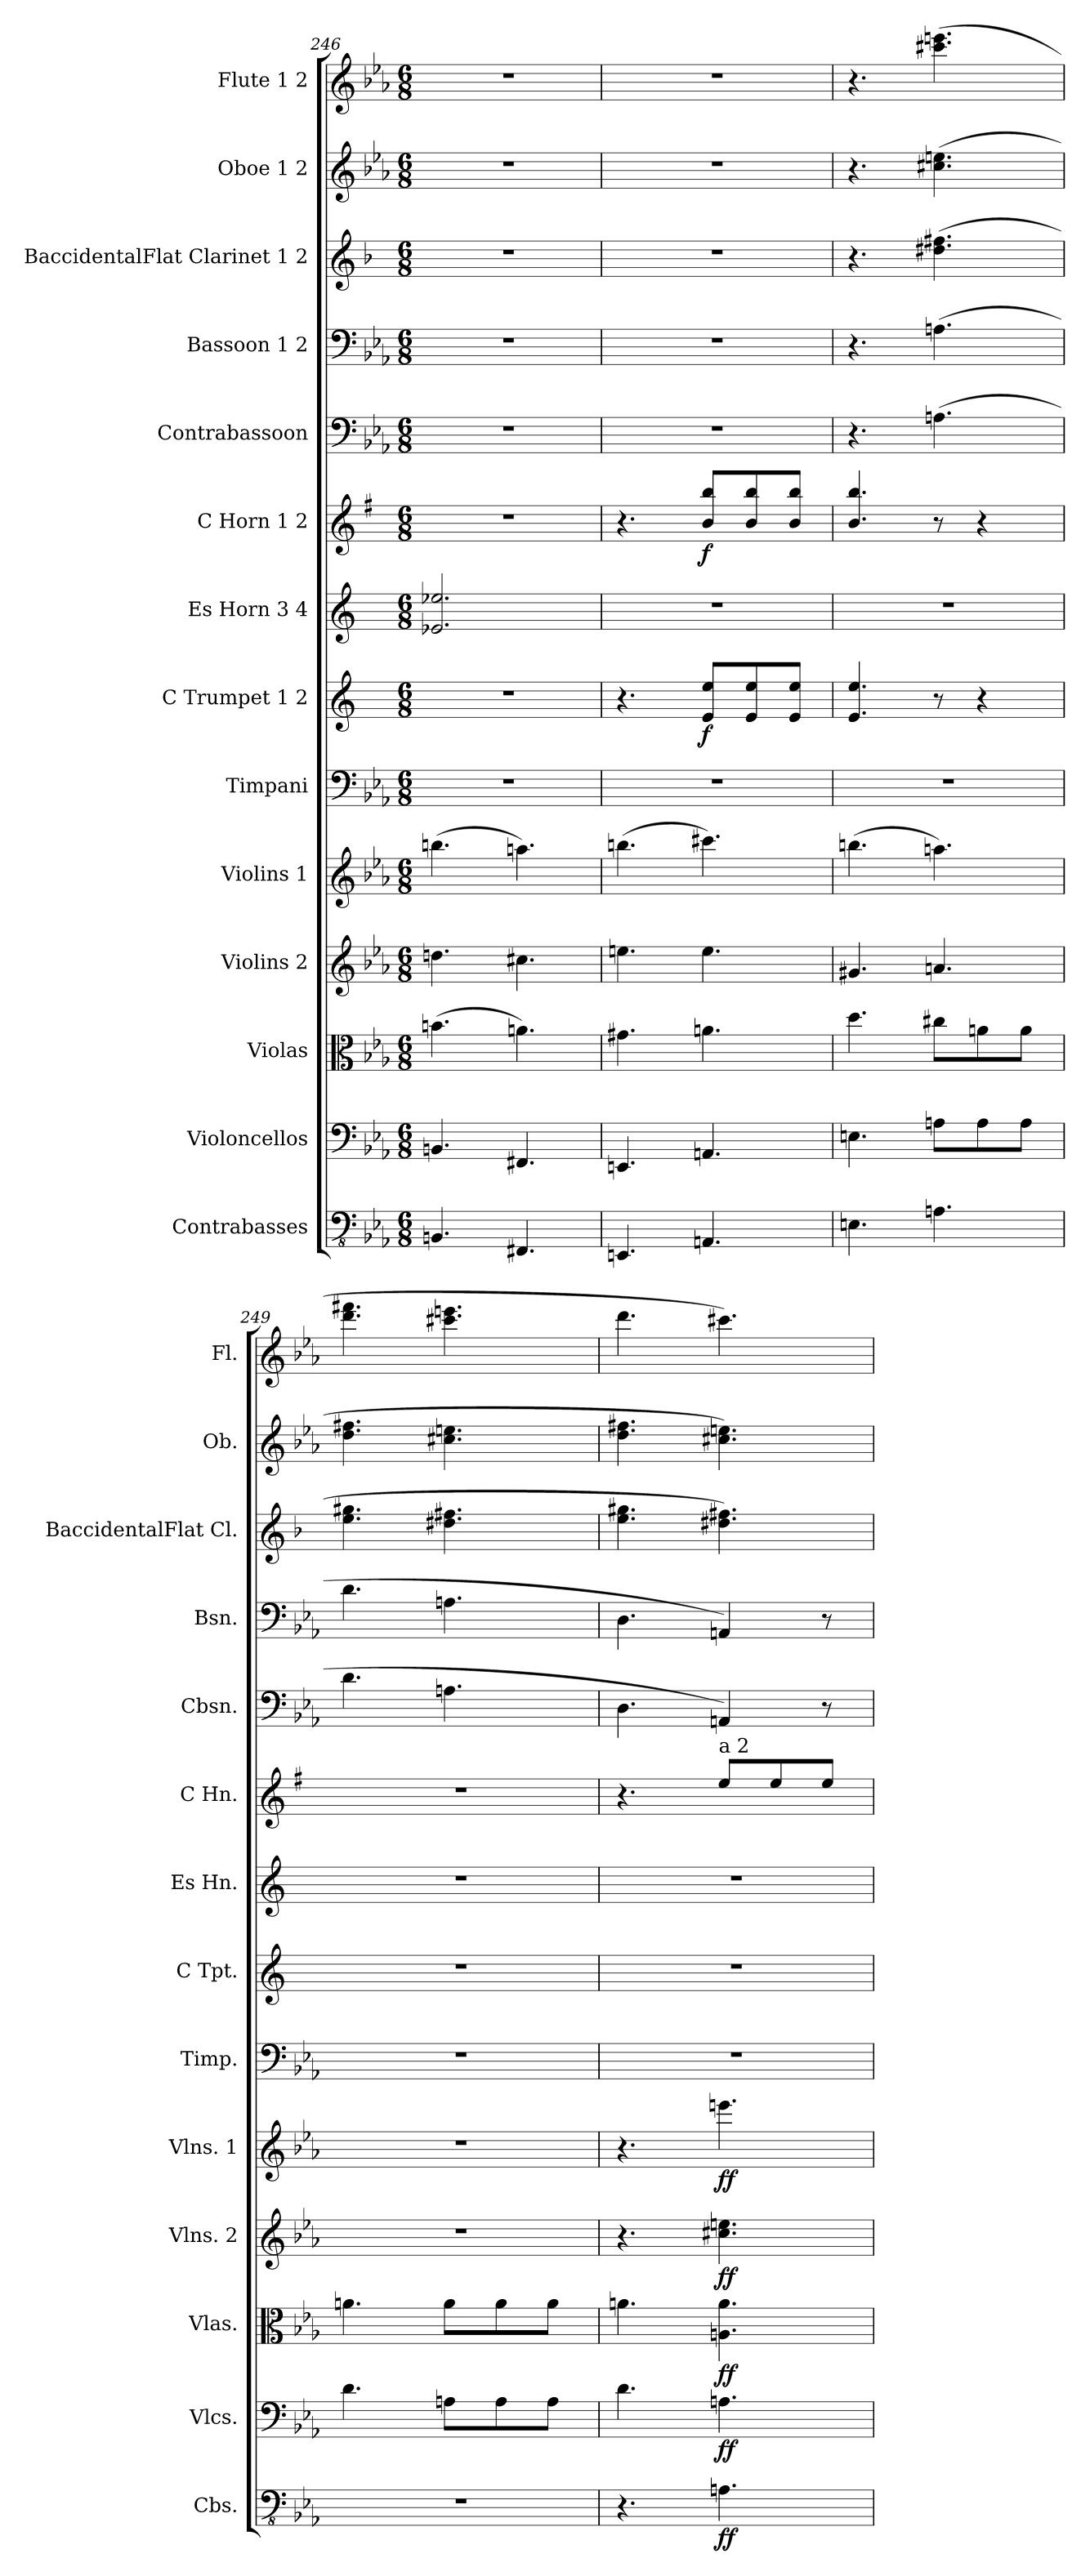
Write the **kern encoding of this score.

**kern	**dynam	**kern	**dynam	**kern	**dynam	**kern	**dynam	**kern	**dynam	**kern	**kern	**dynam	**kern	**kern	**dynam	**kern	**kern	**kern	**kern	**kern
*part14	*part14	*part13	*part13	*part12	*part12	*part11	*part11	*part10	*part10	*part9	*part8	*part8	*part7	*part6	*part6	*part5	*part4	*part3	*part2	*part1
*staff14	*staff14	*staff13	*staff13	*staff12	*staff12	*staff11	*staff11	*staff10	*staff10	*staff9	*staff8	*staff8	*staff7	*staff6	*staff6	*staff5	*staff4	*staff3	*staff2	*staff1
*I"Contrabasses	*	*I"Violoncellos	*	*I"Violas	*	*I"Violins 2	*	*I"Violins 1	*	*I"Timpani	*I"C Trumpet 1 2	*	*I"Es Horn 3 4	*I"C Horn 1 2	*	*I"Contrabassoon	*I"Bassoon 1 2	*I"BaccidentalFlat Clarinet 1 2	*I"Oboe 1 2	*I"Flute  1 2
*I'Cbs.	*	*I'Vlcs.	*	*I'Vlas.	*	*I'Vlns. 2	*	*I'Vlns. 1	*	*I'Timp.	*I'C Tpt.	*	*I'Es Hn.	*I'C Hn.	*	*I'Cbsn.	*I'Bsn.	*I'BaccidentalFlat Cl.	*I'Ob.	*I'Fl.
*clefFv4	*	*clefF4	*	*clefC3	*	*clefG2	*	*clefG2	*	*clefF4	*clefG2	*	*clefG2	*clefG2	*	*clefF4	*clefF4	*clefG2	*clefG2	*clefG2
*	*	*	*	*	*	*	*	*	*	*	*	*	*ITrd5c9	*ITrd4c7	*	*ITrd7c12	*	*ITrd1c2	*	*
*k[b-e-a-]	*	*k[b-e-a-]	*	*k[b-e-a-]	*	*k[b-e-a-]	*	*k[b-e-a-]	*	*k[b-e-a-]	*k[]	*	*k[b-e-a-]	*k[]	*	*k[b-e-a-]	*k[b-e-a-]	*k[b-e-a-]	*k[b-e-a-]	*k[b-e-a-]
*M6/8	*	*M6/8	*	*M6/8	*	*M6/8	*	*M6/8	*	*M6/8	*M6/8	*	*M6/8	*M6/8	*	*M6/8	*M6/8	*M6/8	*M6/8	*M6/8
=246	=246	=246	=246	=246	=246	=246	=246	=246	=246	=246	=246	=246	=246	=246	=246	=246	=246	=246	=246	=246
4.BBBn/	.	4.BBn/	.	(>4.bn\	.	4.ddn\	.	(>4.bbn\	.	2.r	2.r	.	2.G-X/ 2.g-X/	2.r	.	2.r	2.r	2.r	2.r	2.r
4.FFF#X/	.	4.FF#X/	.	4.an\)	.	4.cc#X\	.	4.aan\)	.	.	.	.	.	.	.	.	.	.	.	.
=247	=247	=247	=247	=247	=247	=247	=247	=247	=247	=247	=247	=247	=247	=247	=247	=247	=247	=247	=247	=247
4.EEEn/	.	4.EEn/	.	4.g#X\	.	4.een\	.	(>4.bbn\	.	2.r	4.r	.	2.r	4.r	.	2.r	2.r	2.r	2.r	2.r
!	!	!	!	!	!	!	!	!	!	!	!	!LO:DY:b	!	!	!LO:DY:b	!	!	!	!	!
4.AAAn/	.	4.AAn/	.	4.an\	.	4.ee\	.	4.ccc#X\)	.	.	8e/ 8ee/L	f	.	8e/ 8ee/L	f	.	.	.	.	.
.	.	.	.	.	.	.	.	.	.	.	8e/ 8ee/	.	.	8e/ 8ee/	.	.	.	.	.	.
.	.	.	.	.	.	.	.	.	.	.	8e/ 8ee/J	.	.	8e/ 8ee/J	.	.	.	.	.	.
=248	=248	=248	=248	=248	=248	=248	=248	=248	=248	=248	=248	=248	=248	=248	=248	=248	=248	=248	=248	=248
4.EEn\	.	4.En\	.	4.dd\	.	4.g#X/	.	(>4.bbn\	.	2.r	4.e/ 4.ee/	.	2.r	4.e/ 4.ee/	.	4.r	4.r	4.r	4.r	4.r
4.AAn\	.	8An\L	.	8cc#X\L	.	4.an/	.	4.aan\)	.	.	8r	.	.	8r	.	(>4.AAn\	(>4.An\	(>4.cc#X\ 4.een\	(>4.cc#X\ 4.een\	(>4.ccc#X\ 4.eeen\
.	.	8A\	.	8an\	.	.	.	.	.	.	4r	.	.	4r	.	.	.	.	.	.
.	.	8A\J	.	8a\J	.	.	.	.	.	.	.	.	.	.	.	.	.	.	.	.
=249	=249	=249	=249	=249	=249	=249	=249	=249	=249	=249	=249	=249	=249	=249	=249	=249	=249	=249	=249	=249
2.r	.	4.d\	.	4.an\	.	2.r	.	2.r	.	2.r	2.r	.	2.r	2.r	.	4.D\	4.d\	4.dd\ 4.ff#X\	4.dd\ 4.ff#X\	4.ddd\ 4.fff#X\
.	.	8An\L	.	8a\L	.	.	.	.	.	.	.	.	.	.	.	4.AAn\	4.An\	4.cc#X\ 4.een\	4.cc#X\ 4.een\	4.ccc#X\ 4.eeen\
.	.	8A\	.	8a\	.	.	.	.	.	.	.	.	.	.	.	.	.	.	.	.
.	.	8A\J	.	8a\J	.	.	.	.	.	.	.	.	.	.	.	.	.	.	.	.
!!LO:PB:g=z
=250	=250	=250	=250	=250	=250	=250	=250	=250	=250	=250	=250	=250	=250	=250	=250	=250	=250	=250	=250	=250
4.r	.	4.d\	.	4.an\	.	4.r	.	4.r	.	2.r	2.r	.	2.r	4.r	.	4.DD\	4.D\	4.dd\ 4.ff#X\	4.dd\ 4.ff#X\	4.ddd\
!	!	!	!	!	!	!	!	!	!	!	!	!	!	!LO:TX:a:t=a  2	!	!	!	!	!	!
!	!LO:DY:b	!	!LO:DY:b	!	!LO:DY:b	!	!LO:DY:b	!	!LO:DY:b	!	!	!	!	!	!	!	!	!	!	!
4.AAn\	ff	4.An\	ff	4.An\ 4.a\	ff	4.cc#X\ 4.een\	ff	4.eeen\	ff	.	.	.	.	8a/L	.	4AAAn/)	4AAn/)	4.cc#X\ 4.een\)	4.cc#X\ 4.een\)	4.ccc#X\)
.	.	.	.	.	.	.	.	.	.	.	.	.	.	8a/	.	.	.	.	.	.
.	.	.	.	.	.	.	.	.	.	.	.	.	.	8a/J	.	8r	8r	.	.	.
=	=	=	=	=	=	=	=	=	=	=	=	=	=	=	=	=	=	=	=	=
*-	*-	*-	*-	*-	*-	*-	*-	*-	*-	*-	*-	*-	*-	*-	*-	*-	*-	*-	*-	*-
